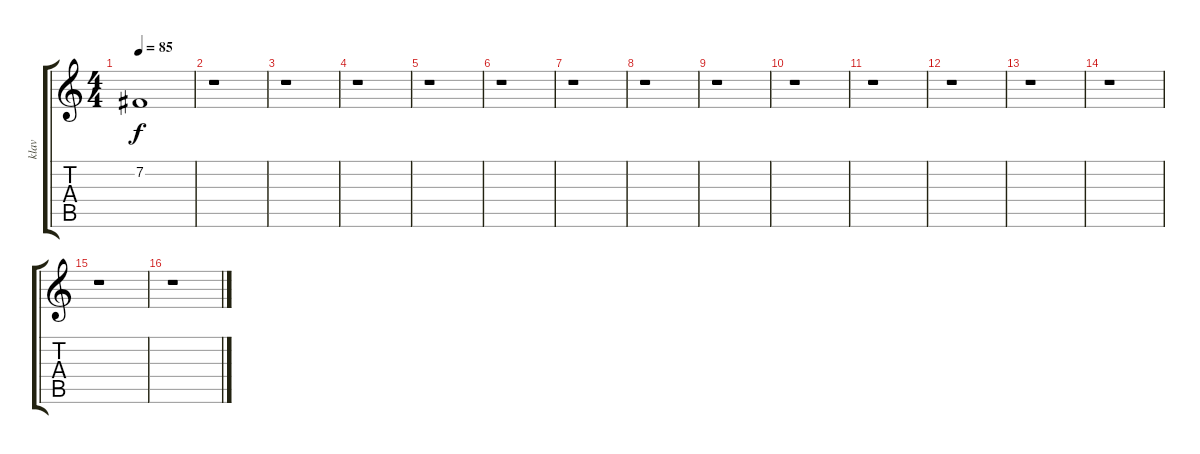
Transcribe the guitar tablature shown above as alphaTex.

\track ("klav" "klav") {instrument pad2warm}
\staff {score tabs}
\tuning (E4 B3 G3 D3 A2 E2) {hide}
\ts (4 4)
\tempo 85
\clef g2
\ks c
7.2.1{dy f} |
r.1 |
r.1 |
r.1 |
r.1 |
r.1 |
r.1 |
r.1 |
r.1 |
r.1 |
r.1 |
r.1 |
r.1 |
r.1 |
r.1 |
r.1
